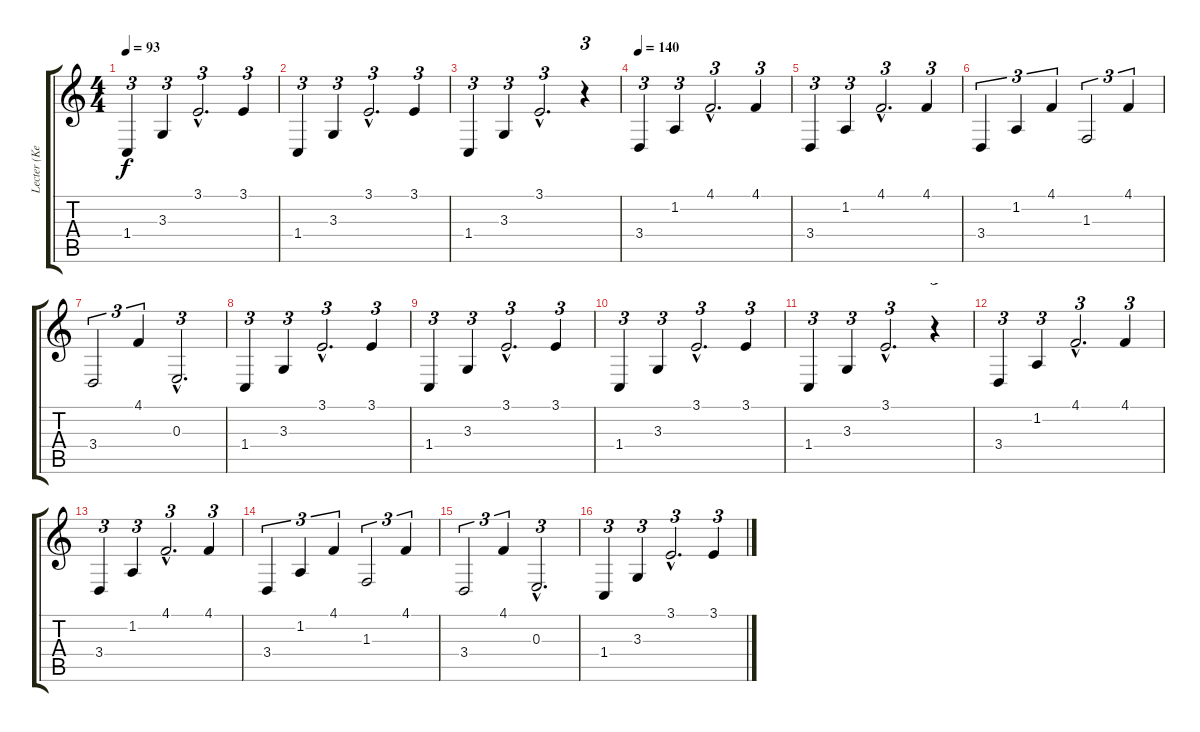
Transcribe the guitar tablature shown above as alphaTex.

\track ("Lecter (KeybLeft)" "Lecter (Ke") {instrument brightacousticpiano}
\staff {score tabs}
\tuning (Db4 Ab3 E3 B2 Gb2 B1) {hide}
\ts (4 4)
\tempo 93
\clef g2
\ks c
1.4.4{tu (3 2) dy f} 3.3.4{tu (3 2)} 3.1{hac}.2{d tu (3 2)} 3.1.4{tu (3 2)} |
1.4.4{tu (3 2)} 3.3.4{tu (3 2)} 3.1{hac}.2{d tu (3 2)} 3.1.4{tu (3 2)} |
1.4.4{tu (3 2)} 3.3.4{tu (3 2)} 3.1{hac}.2{d tu (3 2)} r.4{tu (3 2)} |
\tempo 140
3.4.4{tu (3 2)} 1.2.4{tu (3 2)} 4.1{hac}.2{d tu (3 2)} 4.1.4{tu (3 2)} |
3.4.4{tu (3 2)} 1.2.4{tu (3 2)} 4.1{hac}.2{d tu (3 2)} 4.1.4{tu (3 2)} |
3.4.4{tu (3 2)} 1.2.4{tu (3 2)} 4.1.4{tu (3 2)} 1.3.2{tu (3 2)} 4.1.4{tu (3 2)} |
3.4.2{tu (3 2)} 4.1.4{tu (3 2)} 0.3{hac}.2{d tu (3 2)} |
1.4.4{tu (3 2)} 3.3.4{tu (3 2)} 3.1{hac}.2{d tu (3 2)} 3.1.4{tu (3 2)} |
1.4.4{tu (3 2)} 3.3.4{tu (3 2)} 3.1{hac}.2{d tu (3 2)} 3.1.4{tu (3 2)} |
1.4.4{tu (3 2)} 3.3.4{tu (3 2)} 3.1{hac}.2{d tu (3 2)} 3.1.4{tu (3 2)} |
1.4.4{tu (3 2)} 3.3.4{tu (3 2)} 3.1{hac}.2{d tu (3 2)} r.4{tu (3 2)} |
3.4.4{tu (3 2)} 1.2.4{tu (3 2)} 4.1{hac}.2{d tu (3 2)} 4.1.4{tu (3 2)} |
3.4.4{tu (3 2)} 1.2.4{tu (3 2)} 4.1{hac}.2{d tu (3 2)} 4.1.4{tu (3 2)} |
3.4.4{tu (3 2)} 1.2.4{tu (3 2)} 4.1.4{tu (3 2)} 1.3.2{tu (3 2)} 4.1.4{tu (3 2)} |
3.4.2{tu (3 2)} 4.1.4{tu (3 2)} 0.3{hac}.2{d tu (3 2)} |
1.4.4{tu (3 2)} 3.3.4{tu (3 2)} 3.1{hac}.2{d tu (3 2)} 3.1.4{tu (3 2)}
